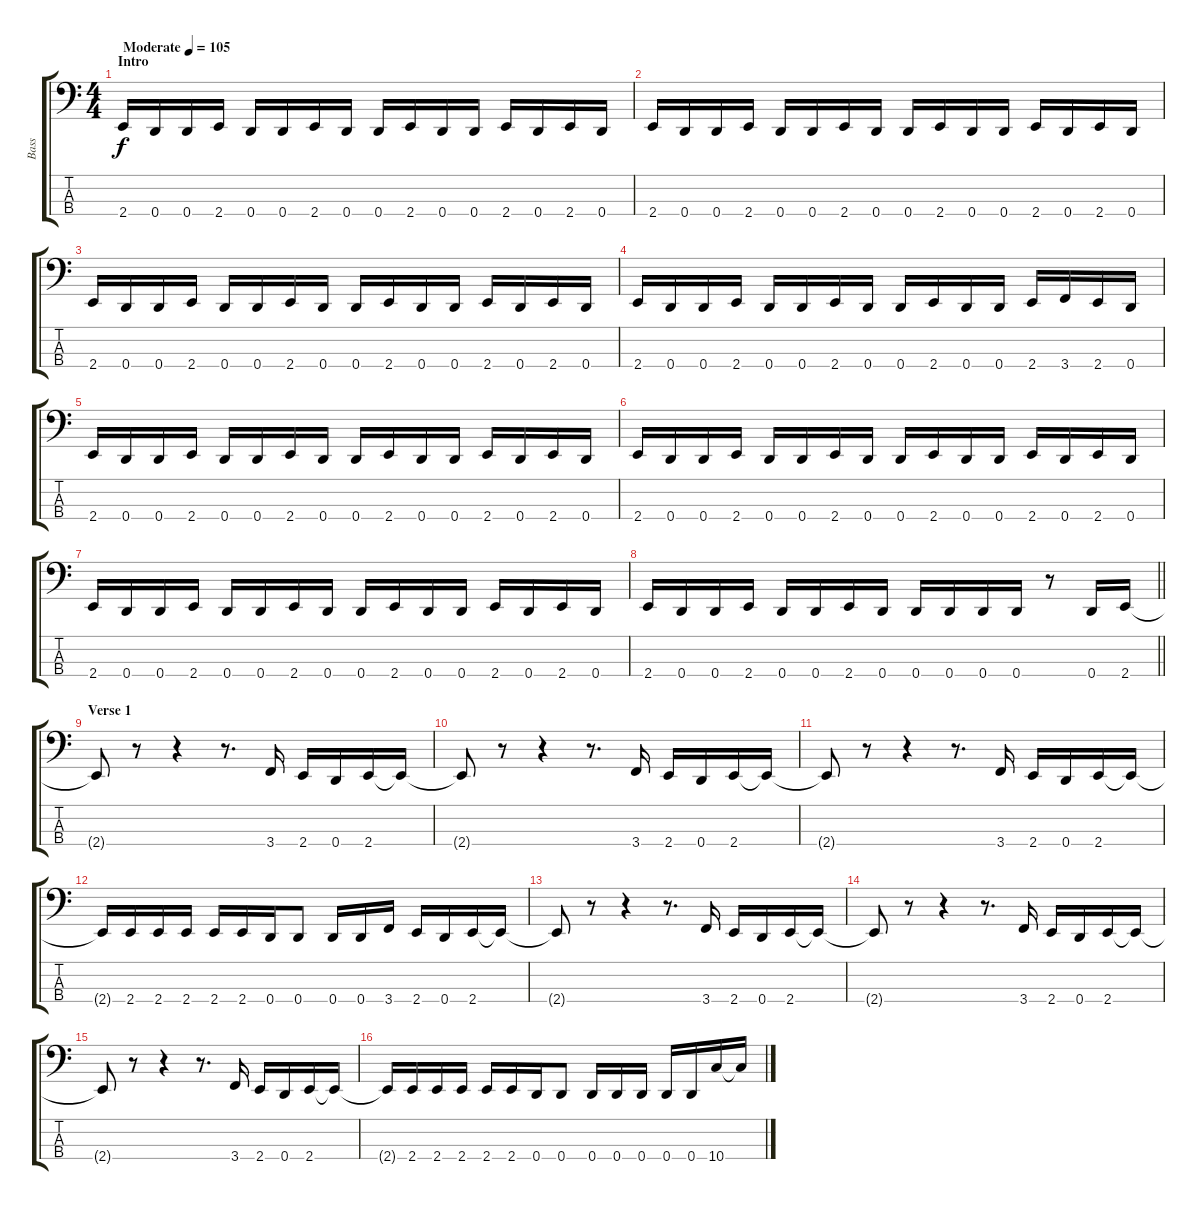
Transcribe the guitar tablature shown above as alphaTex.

\track ("Bass" "Bass") {instrument electricbassfinger}
\staff {score tabs}
\tuning (G2 D2 A1 D1) {hide}
\ts (4 4)
\section ("" "Intro")
\tempo (105 "Moderate")
\clef f4
\ks c
2.4.16{dy f instrument electricbassfinger} 0.4.16 0.4.16 2.4.16 0.4.16 0.4.16 2.4.16 0.4.16 0.4.16 2.4.16 0.4.16 0.4.16 2.4.16 0.4.16 2.4.16 0.4.16 |
2.4.16 0.4.16 0.4.16 2.4.16 0.4.16 0.4.16 2.4.16 0.4.16 0.4.16 2.4.16 0.4.16 0.4.16 2.4.16 0.4.16 2.4.16 0.4.16 |
2.4.16 0.4.16 0.4.16 2.4.16 0.4.16 0.4.16 2.4.16 0.4.16 0.4.16 2.4.16 0.4.16 0.4.16 2.4.16 0.4.16 2.4.16 0.4.16 |
2.4.16 0.4.16 0.4.16 2.4.16 0.4.16 0.4.16 2.4.16 0.4.16 0.4.16 2.4.16 0.4.16 0.4.16 2.4.16 3.4.16 2.4.16 0.4.16 |
2.4.16 0.4.16 0.4.16 2.4.16 0.4.16 0.4.16 2.4.16 0.4.16 0.4.16 2.4.16 0.4.16 0.4.16 2.4.16 0.4.16 2.4.16 0.4.16 |
2.4.16 0.4.16 0.4.16 2.4.16 0.4.16 0.4.16 2.4.16 0.4.16 0.4.16 2.4.16 0.4.16 0.4.16 2.4.16 0.4.16 2.4.16 0.4.16 |
2.4.16 0.4.16 0.4.16 2.4.16 0.4.16 0.4.16 2.4.16 0.4.16 0.4.16 2.4.16 0.4.16 0.4.16 2.4.16 0.4.16 2.4.16 0.4.16 |
\barLineRight lightlight
2.4.16 0.4.16 0.4.16 2.4.16 0.4.16 0.4.16 2.4.16 0.4.16 0.4.16 0.4.16 0.4.16 0.4.16 r.8 0.4.16 2.4.16 |
\section ("" "Verse 1")
2.4{t}.8 r.8 r.4 r.8{d} 3.4.16 2.4.16 0.4.16 2.4.16 2.4{t}.16 |
2.4{t}.8 r.8 r.4 r.8{d} 3.4.16 2.4.16 0.4.16 2.4.16 2.4{t}.16 |
2.4{t}.8 r.8 r.4 r.8{d} 3.4.16 2.4.16 0.4.16 2.4.16 2.4{t}.16 |
2.4{t}.16 2.4.16 2.4.16 2.4.16 2.4.16 2.4.16 0.4.16 0.4.8 0.4.16 0.4.16 3.4.16 2.4.16 0.4.16 2.4.16 2.4{t}.16 |
2.4{t}.8 r.8 r.4 r.8{d} 3.4.16 2.4.16 0.4.16 2.4.16 2.4{t}.16 |
2.4{t}.8 r.8 r.4 r.8{d} 3.4.16 2.4.16 0.4.16 2.4.16 2.4{t}.16 |
2.4{t}.8 r.8 r.4 r.8{d} 3.4.16 2.4.16 0.4.16 2.4.16 2.4{t}.16 |
2.4{t}.16 2.4.16 2.4.16 2.4.16 2.4.16 2.4.16 0.4.16 0.4.8 0.4.16 0.4.16 0.4.16 0.4.16 0.4.16 10.4.16 10.4{t}.16
